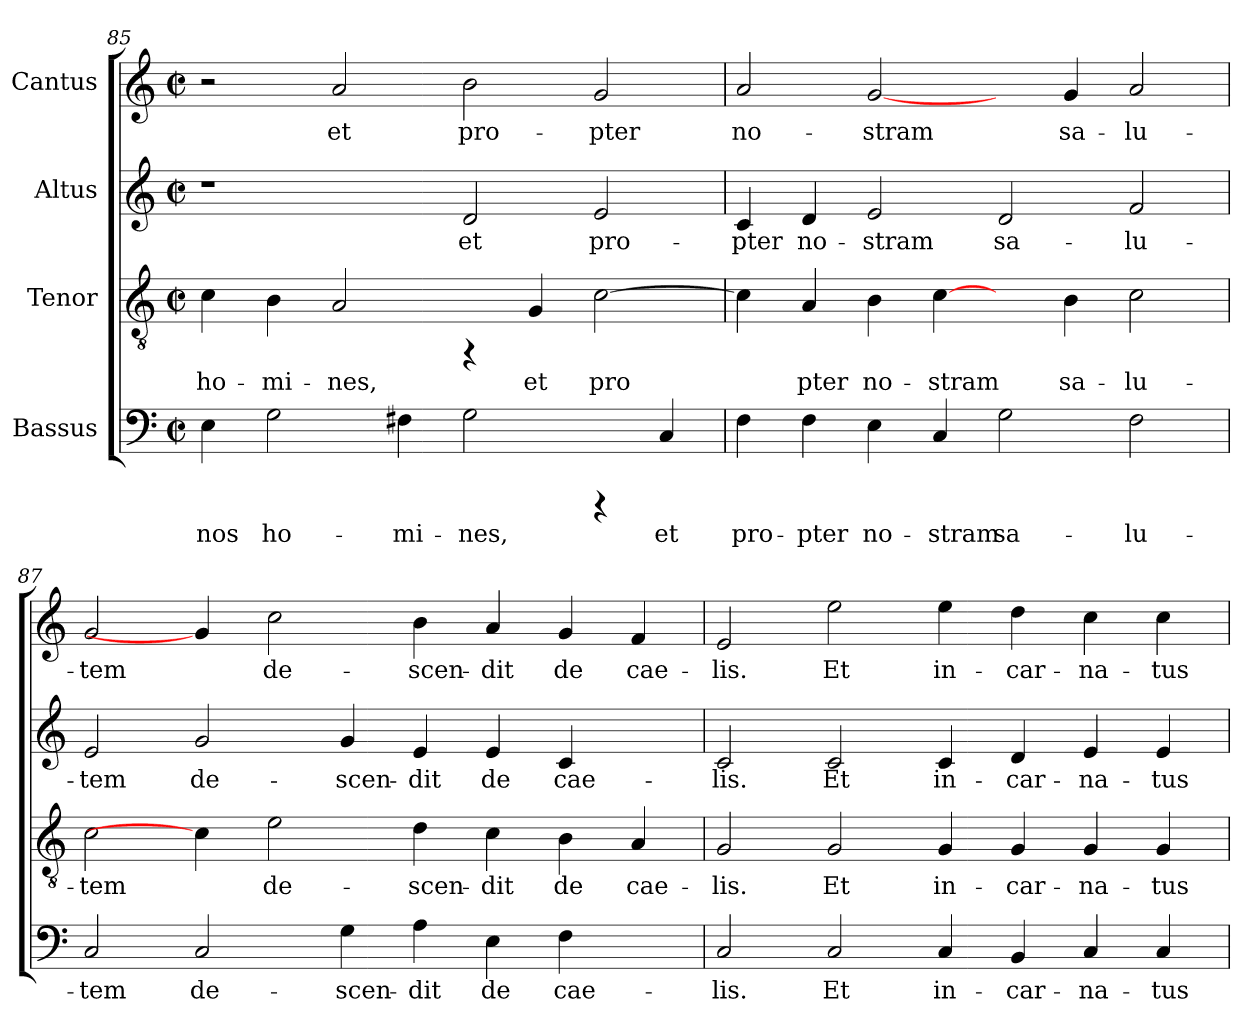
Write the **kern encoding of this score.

**kern	**text	**kern	**text	**kern	**text	**kern	**text
*part4	*part4	*part3	*part3	*part2	*part2	*part1	*part1
*staff4	*staff4	*staff3	*staff3	*staff2	*staff2	*staff1	*staff1
*I"Bassus	*	*I"Tenor	*	*I"Altus	*	*I"Cantus	*
*clefF4	*	*clefGv2	*	*clefG2	*	*clefG2	*
*k[]	*	*k[]	*	*k[]	*	*k[]	*
*C:	*	*C:	*	*C:	*	*C:	*
*M2/2	*	*M2/2	*	*M2/2	*	*M2/2	*
*met(c|)	*	*met(c|)	*	*met(c|)	*	*met(c|)	*
=85	=85	=85	=85	=85	=85	=85	=85
!	!LO:LY:b:cj	!	!LO:LY:b	!	!	!	!
4E\	nos	4c\	ho-	1r	.	2r	.
!	!LO:LY:b:cj	!	!LO:LY:b	!	!	!	!
2G\	ho-	4B\	-mi-	.	.	.	.
!	!	!	!LO:LY:b	!	!	!	!LO:LY:b:cj
.	.	2A/	-nes,	.	.	2a/	et
!	!LO:LY:b:cj	!	!	!	!	!	!
4F#X\	-mi-	.	.	.	.	.	.
!	!LO:LY:b:cj	!	!	!	!LO:LY:b:cj	!	!LO:LY:b:cj
2G\	-nes,	4rFF	.	2d/	et	2b\	pro-
!	!	!	!LO:LY:b	!	!	!	!
.	.	4G/	et	.	.	.	.
!	!	!	!LO:LY:b	!	!LO:LY:b:cj	!	!LO:LY:b:cj
4rCCC	.	[>2c\	pro-	2e/	pro-	2g/	-pter
!	!LO:LY:b:cj	!	!	!	!	!	!
4C/	et	.	.	.	.	.	.
=86	=86	=86	=86	=86	=86	=86	=86
!	!LO:LY:b:cj	!	!LO:LY:b	!	!LO:LY:b:cj	!	!LO:LY:b:cj
4F\	pro-	4c\]	--	4c/	-pter	2a/	no-
!	!LO:LY:b:cj	!	!LO:LY:b	!	!LO:LY:b:cj	!	!
4F\	-pter	4A/	-pter	4d/	no-	.	.
!	!LO:LY:b:cj	!	!LO:LY:b	!	!LO:LY:b:cj	!	!LO:LY:b:cj
4E\	no-	4B\	no-	2e/	-stram	[2g/	-stram
!	!LO:LY:b:cj	!	!LO:LY:b	!	!	!	!
4C/	-stram	[4c\	-stram	.	.	.	.
!	!LO:LY:b:cj	!	!	!	!LO:LY:b:cj	!	!
2G\	sa-	4ryy	.	2d/	sa-	4ryy	.
!	!	!	!LO:LY:b	!	!	!	!LO:LY:b:cj
.	.	4B\	sa-	.	.	4g/	sa-
!	!LO:LY:b:cj	!	!LO:LY:b	!	!LO:LY:b:cj	!	!LO:LY:b:cj
2F\	-lu-	2c\	-lu-	2f/	-lu-	2a/	-lu-
=87	=87	=87	=87	=87	=87	=87	=87
!	!LO:LY:b:cj	!	!LO:LY:b	!	!LO:LY:b:cj	!	!LO:LY:b:cj
2C/	-tem	2c\	-tem	2e/	-tem	2g/	-tem
!	!LO:LY:b:cj	!	!	!	!LO:LY:b:cj	!	!
2C/	de-	4c\]	.	2g/	de-	4g/]	.
!	!	!	!LO:LY:b	!	!	!	!LO:LY:b:cj
.	.	2e\	de-	.	.	2cc\	de-
!	!LO:LY:b:cj	!	!	!	!LO:LY:b:cj	!	!
4G\	-scen-	.	.	4g/	-scen-	.	.
!	!LO:LY:b:cj	!	!LO:LY:b	!	!LO:LY:b:cj	!	!LO:LY:b:cj
4A\	-dit	4d\	-scen-	4e/	-dit	4b\	-scen-
!	!LO:LY:b:cj	!	!LO:LY:b	!	!LO:LY:b:cj	!	!LO:LY:b:cj
4E\	de	4c\	-dit	4e/	de	4a/	-dit
!	!LO:LY:b:cj	!	!LO:LY:b	!	!LO:LY:b:cj	!	!LO:LY:b:cj
4F\	cae-	4B\	de	4c/	cae-	4g/	de
!	!	!	!LO:LY:b	!	!	!	!LO:LY:b:cj
4ryy	.	4A/	cae-	4ryy	.	4f/	cae-
!!LO:LB:g=z
=88	=88	=88	=88	=88	=88	=88	=88
!	!LO:LY:b:cj	!	!LO:LY:b	!	!LO:LY:b:cj	!	!LO:LY:b:cj
2C/	-lis.	2G/	-lis.	2c/	-lis.	2e/	-lis.
!	!LO:LY:b:cj	!	!LO:LY:b	!	!LO:LY:b:cj	!	!LO:LY:b:cj
2C/	Et	2G/	Et	2c/	Et	2ee\	Et
!	!LO:LY:b:cj	!	!LO:LY:b	!	!LO:LY:b:cj	!	!LO:LY:b:cj
4C/	in-	4G/	in-	4c/	in-	4ee\	in-
!	!LO:LY:b:cj	!	!LO:LY:b	!	!LO:LY:b:cj	!	!LO:LY:b:cj
4BB/	-car-	4G/	-car-	4d/	-car-	4dd\	-car-
!	!LO:LY:b:cj	!	!LO:LY:b	!	!LO:LY:b:cj	!	!LO:LY:b:cj
4C/	-na-	4G/	-na-	4e/	-na-	4cc\	-na-
!	!LO:LY:b:cj	!	!LO:LY:b	!	!LO:LY:b:cj	!	!LO:LY:b:cj
4C/	-tus	4G/	-tus	4e/	-tus	4cc\	-tus
=	=	=	=	=	=	=	=
*-	*-	*-	*-	*-	*-	*-	*-
